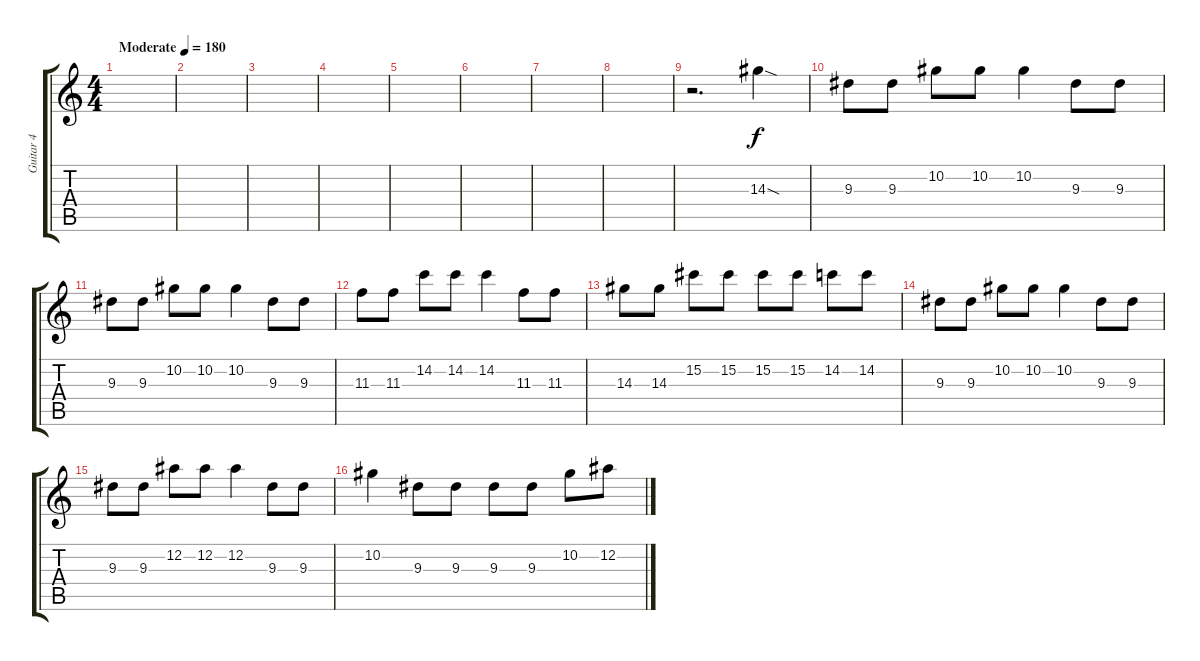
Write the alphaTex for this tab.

\track ("Guitar 4" "Guitar 4") {instrument overdrivenguitar}
\staff {score tabs}
\tuning (Eb4 Bb3 Gb3 Db3 Ab2 Eb2) {hide}
\ts (4 4)
\tempo (180 "Moderate")
\clef g2
\ks c
|
|
|
|
|
|
|
|
r.2{d} 14.3{sod}.4 |
9.3.8 9.3.8 10.2.8 10.2.8 10.2.4 9.3.8 9.3.8 |
9.3.8 9.3.8 10.2.8 10.2.8 10.2.4 9.3.8 9.3.8 |
11.3.8 11.3.8 14.2.8 14.2.8 14.2.4 11.3.8 11.3.8 |
14.3.8 14.3.8 15.2.8 15.2.8 15.2.8 15.2.8 14.2.8 14.2.8 |
9.3.8 9.3.8 10.2.8 10.2.8 10.2.4 9.3.8 9.3.8 |
9.3.8 9.3.8 12.2.8 12.2.8 12.2.4 9.3.8 9.3.8 |
10.2.4 9.3.8 9.3.8 9.3.8 9.3.8 10.2.8 12.2.8
